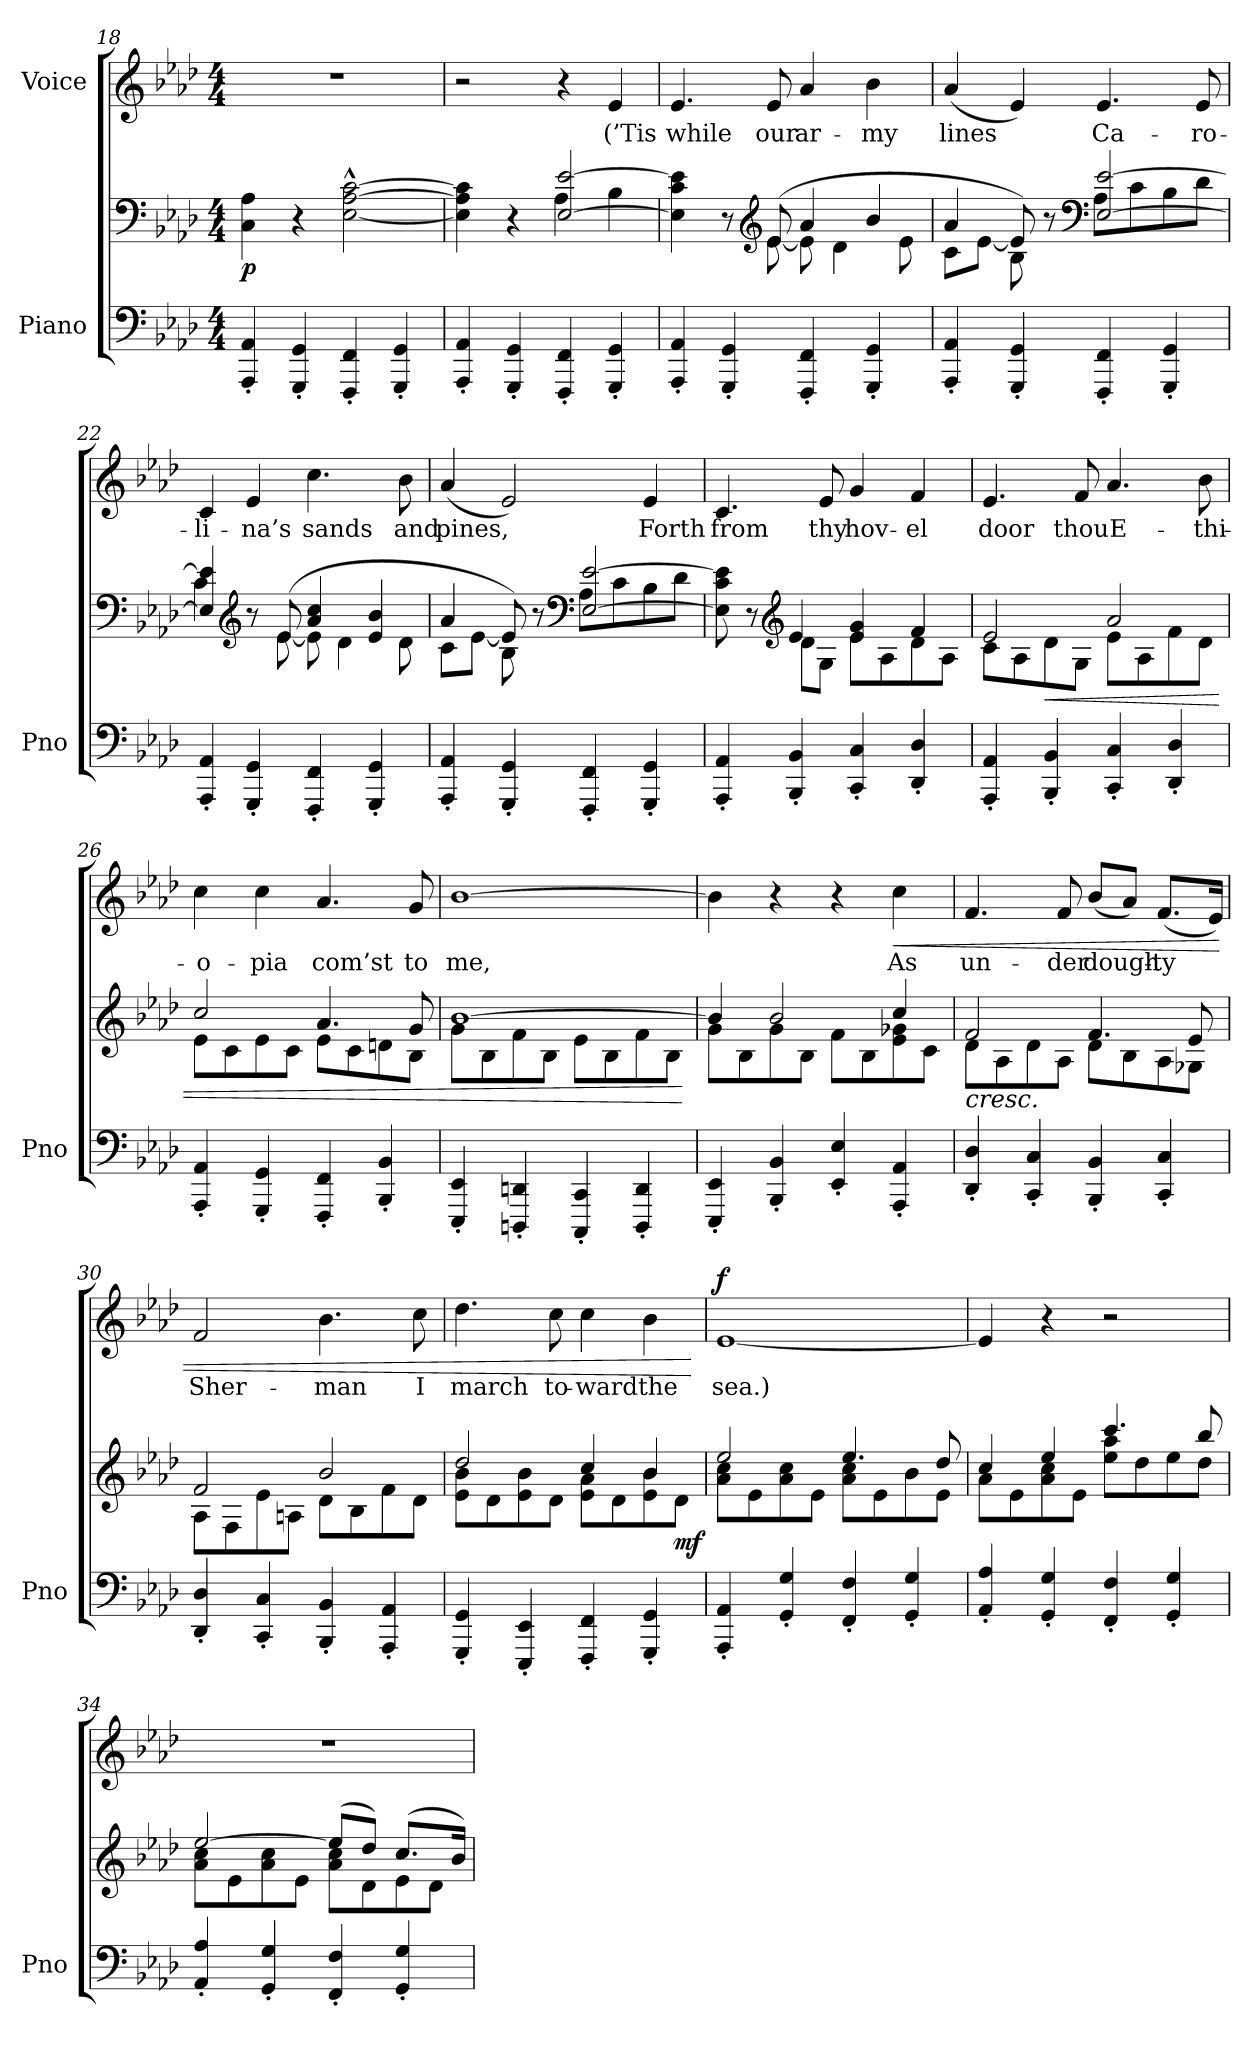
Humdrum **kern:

**kern	**kern	**dynam	**kern	**text	**dynam
*part2	*part2	*part2	*part1	*part1	*part1
*staff3	*staff2	*staff2/3	*staff1	*staff1	*staff1
*I"Piano	*	*	*I"Voice	*	*
*I'Pno	*	*	*	*	*
!!LO:LB:g=z
*clefF4	*clefF4	*	*clefG2	*	*
*k[b-e-a-d-]	*k[b-e-a-d-]	*	*k[b-e-a-d-]	*	*
*M4/4	*M4/4	*	*M4/4	*	*
=18	=18	=18	=18	=18	=18
!	!	!LO:DY:b	!	!	!
4AAA-/' 4AA-/'	4C\ 4A-\	p	1r	.	.
4GGG/' 4GG/'	4r	.	.	.	.
4FFF/' 4FF/'	[2E-\^^ [2A-\^^ [2c\^^	.	.	.	.
4GGG/' 4GG/'	.	.	.	.	.
=19	=19	=19	=19	=19	=19
*	*^	*	*	*	*
4AAA-/' 4AA-/'	4E-\] 4A-\] 4c\]	2ryy	.	2r	.	.
4GGG/' 4GG/'	4r	.	.	.	.	.
4FFF/' 4FF/'	[2E-/ [2e-/	4A-\	.	4r	.	.
!	!	!	!	!	!LO:LY:b	!
4GGG/' 4GG/'	.	4B-\	.	4e-/	(’Tis	.
=20	=20	=20	=20	=20	=20	=20
!	!	!	!	!	!LO:LY:b	!
4AAA-/' 4AA-/'	4E-\] 4c\ 4e-\]	4.ryy	.	4.e-/	while	.
4GGG/' 4GG/'	8r	.	.	.	.	.
*	*clefG2	*	*	*	*	*
!	!	!	!	!	!LO:LY:b	!
.	(>8e-/	[8e-\	.	8e-/	our	.
!	!	!	!	!	!LO:LY:b	!
4FFF/' 4FF/'	4a-/	8e-\]	.	4a-/	ar-	.
.	.	4d-\	.	.	.	.
!	!	!	!	!	!LO:LY:b	!
4GGG/' 4GG/'	4b-/	.	.	4b-\	-my	.
.	.	8e-\	.	.	.	.
=21	=21	=21	=21	=21	=21	=21
!	!	!	!	!	!LO:LY:b	!
4AAA-/' 4AA-/'	4a-/	8c\L	.	(>4a-/	lines	.
.	.	[8e-\J	.	.	.	.
4GGG/' 4GG/'	8e-/])	8B-\	.	4e-/)	.	.
.	8r	8ryy	.	.	.	.
*	*clefF4	*	*	*	*	*
!	!	!	!	!	!LO:LY:b	!
4FFF/' 4FF/'	[2E-/ [2e-/	8A-\L	.	4.e-/	Ca-	.
.	.	8c\	.	.	.	.
4GGG/' 4GG/'	.	8B-\	.	.	.	.
!	!	!	!	!	!LO:LY:b	!
.	.	8d-\J	.	8e-/	-ro-	.
=22	=22	=22	=22	=22	=22	=22
!	!	!	!	!	!LO:LY:b	!
4AAA-/' 4AA-/'	4E-/] 4e-/]	4c\	.	4c/	-li-	.
*	*clefG2	*	*	*	*	*
!	!	!	!	!	!LO:LY:b	!
4GGG/' 4GG/'	8r	8ryy	.	4e-/	-na’s	.
.	(>8e-/	[8e-\	.	.	.	.
!	!	!	!	!	!LO:LY:b	!
4FFF/' 4FF/'	4a-/ 4cc/	8e-\]	.	4.cc\	sands	.
.	.	4d-\	.	.	.	.
4GGG/' 4GG/'	4e-/ 4b-/	.	.	.	.	.
!	!	!	!	!	!LO:LY:b	!
.	.	8d-\	.	8b-\	and	.
!!LO:LB:g=z
=23	=23	=23	=23	=23	=23	=23
!	!	!	!	!	!LO:LY:b	!
4AAA-/' 4AA-/'	4a-/	8c\L	.	(>4a-/	pines,	.
.	.	[8e-\J	.	.	.	.
4GGG/' 4GG/'	8e-/])	8B-\	.	2e-/)	.	.
.	8r	8ryy	.	.	.	.
*	*clefF4	*	*	*	*	*
4FFF/' 4FF/'	[2E-/ [2e-/	8A-\L	.	.	.	.
.	.	8c\	.	.	.	.
!	!	!	!	!	!LO:LY:b	!
4GGG/' 4GG/'	.	8B-\	.	4e-/	Forth	.
.	.	8d-\J	.	.	.	.
=24	=24	=24	=24	=24	=24	=24
!	!	!	!	!	!LO:LY:b	!
4AAA-/' 4AA-/'	8E-\] 8c\ 8e-\]	4ryy	.	4.c/	from	.
.	8r	.	.	.	.	.
*	*clefG2	*	*	*	*	*
4BBB-/' 4BB-/'	4e-/	8d-\L	.	.	.	.
!	!	!	!	!	!LO:LY:b	!
.	.	8G\J	.	8e-/	thy	.
!	!	!	!	!	!LO:LY:b	!
4CC/' 4C/'	4e-/ 4g/	8e-\L	.	4g/	hov-	.
.	.	8A-\	.	.	.	.
!	!	!	!	!	!LO:LY:b	!
4DD-/' 4D-/'	4f/	8d-\	.	4f/	-el	.
.	.	8A-\J	.	.	.	.
=25	=25	=25	=25	=25	=25	=25
!	!	!	!	!	!LO:LY:b	!
4AAA-/' 4AA-/'	2e-/	8c\L	.	4.e-/	door	.
.	.	8A-\	.	.	.	.
!	!	!	!LO:HP:b	!	!	!
4BBB-/' 4BB-/'	.	8d-\	<	.	.	.
!	!	!	!	!	!LO:LY:b	!
.	.	8G\J	.	8f/	thou	.
!	!	!	!	!	!LO:LY:b	!
4CC/' 4C/'	2a-/	8e-\L	.	4.a-/	E-	.
.	.	8A-\	.	.	.	.
4DD-/' 4D-/'	.	8f\	.	.	.	.
!	!	!	!	!	!LO:LY:b	!
.	.	8d-\J	.	8b-\	-thi-	.
=26	=26	=26	=26	=26	=26	=26
!	!	!	!	!	!LO:LY:b	!
4AAA-/' 4AA-/'	2cc/	8e-\L	.	4cc\	-o-	.
.	.	8c\	.	.	.	.
!	!	!	!	!	!LO:LY:b	!
4GGG/' 4GG/'	.	8e-\	.	4cc\	-pia	.
.	.	8c\J	.	.	.	.
!	!	!	!	!	!LO:LY:b	!
4FFF/' 4FF/'	4.a-/	8e-\L	.	4.a-/	com’st	.
.	.	8c\	.	.	.	.
4BBB-/' 4BB-/'	.	8dn\	.	.	.	.
!	!	!	!	!	!LO:LY:b	!
.	8g/	8B-\J	.	8g/	to	.
=27	=27	=27	=27	=27	=27	=27
!	!	!	!	!	!LO:LY:b	!
4EEE-/' 4EE-/'	[1b-	8g\L	.	[1b-	me,	.
.	.	8B-\	.	.	.	.
4DDDn/' 4DDn/'	.	8f\	.	.	.	.
.	.	8B-\J	.	.	.	.
4CCC/' 4CC/'	.	8e-\L	.	.	.	.
.	.	8B-\	.	.	.	.
4DDD/' 4DD/'	.	8f\	.	.	.	.
.	.	8B-\J	.	.	.	.
*	*v	*v	*	*	*	*
.	.	[	.	.	.
!!LO:LB:g=z
=28	=28	=28	=28	=28	=28
*	*^	*	*	*	*
4EEE-/' 4EE-/'	4b-/]	8g\L	.	4b-\]	.	.
.	.	8B-\	.	.	.	.
4BBB-/' 4BB-/'	2b-/	8g\	.	4r	.	.
.	.	8B-\J	.	.	.	.
4EE-/' 4E-/'	.	8f\L	.	4r	.	.
.	.	8B-\	.	.	.	.
!	!	!	!	!	!LO:LY:b	!LO:HP:b
4AAA-/' 4AA-/'	4cc/	8e-\ 8g-X\	.	4cc\	As	<
.	.	8c\J	.	.	.	.
=29	=29	=29	=29	=29	=29	=29
!	!LO:TX:b:i:t=cresc.	!	!	!	!	!
!	!	!	!	!	!LO:LY:b	!
4DD-/' 4D-/'	2f/	8d-\L	.	4.f/	un-	.
.	.	8A-\	.	.	.	.
4CC/' 4C/'	.	8d-\	.	.	.	.
!	!	!	!	!	!LO:LY:b	!
.	.	8A-\J	.	8f/	-der	.
!	!	!	!	!	!LO:LY:b	!
4BBB-/' 4BB-/'	4.f/	8d-\L	.	(<8b-/L	dough-	.
.	.	8B-\	.	8a-/J)	.	.
!	!	!	!	!	!LO:LY:b	!
4CC/' 4C/'	.	8A-\	.	(<8.f/L	-ty	.
.	8e-/	8G-X\J	.	.	.	.
.	.	.	.	16e-/Jk)	.	.
=30	=30	=30	=30	=30	=30	=30
!	!	!	!	!	!LO:LY:b	!
4DD-/' 4D-/'	2f/	8A-\L	.	2f/	Sher-	.
.	.	8F\	.	.	.	.
4CC/' 4C/'	.	8e-\	.	.	.	.
.	.	8An\J	.	.	.	.
!	!	!	!	!	!LO:LY:b	!
4BBB-/' 4BB-/'	2b-/	8d-\L	.	4.b-\	-man	.
.	.	8B-\	.	.	.	.
4AAA-/' 4AA-/'	.	8f\	.	.	.	.
!	!	!	!	!	!LO:LY:b	!
.	.	8d-\J	.	8cc\	I	.
=31	=31	=31	=31	=31	=31	=31
!	!	!	!	!	!LO:LY:b	!
4GGG/' 4GG/'	2dd-/	8e-\ 8b-\L	.	4.dd-\	march	.
.	.	8d-\	.	.	.	.
4EEE-/' 4EE-/'	.	8e-\ 8b-\	.	.	.	.
!	!	!	!	!	!LO:LY:b	!
.	.	8d-\J	.	8cc\	to-	.
!	!	!	!	!	!LO:LY:b	!
4FFF/' 4FF/'	4cc/	8e-\ 8a-\L	.	4cc\	-ward	.
.	.	8d-\	.	.	.	.
!	!	!	!	!	!LO:LY:b	!
4GGG/' 4GG/'	4b-/	8e-\ 8b-\	.	4b-\	the	.
!	!	!	!LO:DY:b	!	!	!
.	.	8d-\J	mf	.	.	.
*	*v	*v	*	*	*	*
.	.	.	.	.	[
=32	=32	=32	=32	=32	=32
*	*^	*	*	*	*
!	!	!	!LO:DY:b	!	!LO:LY:b	!
!	!	!	!LO:DY:n=1:b	!	!	!LO:DY:a
4AAA-/' 4AA-/'	2ee-/	8a-\ 8cc\L	f other-dynamics	[1e-	sea.)	f
.	.	8e-\	.	.	.	.
4GG/' 4G/'	.	8a-\ 8cc\	.	.	.	.
.	.	8e-\J	.	.	.	.
4FF/' 4F/'	4.ee-/	8a-\ 8cc\L	.	.	.	.
.	.	8e-\	.	.	.	.
4GG/' 4G/'	.	8b-\	.	.	.	.
.	8dd-/	8e-\J	.	.	.	.
!!LO:PB:g=z
=33	=33	=33	=33	=33	=33	=33
4AA-/' 4A-/'	4cc/	8a-\L	.	4e-/]	.	.
.	.	8e-\	.	.	.	.
4GG/' 4G/'	4ee-/	8a-\ 8cc\	.	4r	.	.
.	.	8e-\J	.	.	.	.
4FF/' 4F/'	4.ccc/	8ee-\ 8aa-\L	.	2r	.	.
.	.	8dd-\	.	.	.	.
4GG/' 4G/'	.	8ee-\	.	.	.	.
.	8bb-/	8dd-\J	.	.	.	.
=34	=34	=34	=34	=34	=34	=34
4AA-/' 4A-/'	[2ee-/	8a-\ 8cc\L	.	1r	.	.
.	.	8e-\	.	.	.	.
4GG/' 4G/'	.	8a-\ 8cc\	.	.	.	.
.	.	8e-\J	.	.	.	.
4FF/' 4F/'	(>8ee-/L]	8a-\ 8cc\L	.	.	.	.
.	8dd-/J)	8d-\	.	.	.	.
4GG/' 4G/'	(>8.cc/L	8e-\	.	.	.	.
.	.	8d-\J	.	.	.	.
.	16b-/Jk)	.	.	.	.	.
*	*v	*v	*	*	*	*
=	=	=	=	=	=
*-	*-	*-	*-	*-	*-
